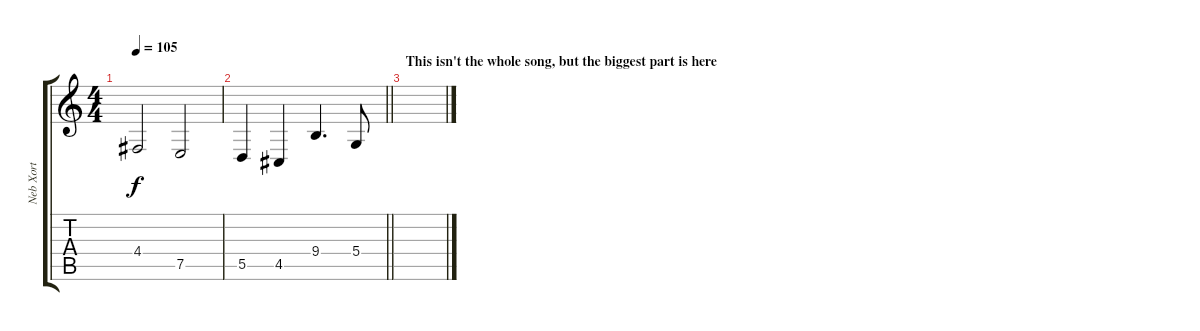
\track ("Neb Xort" "Neb Xort") {instrument stringensemble2}
\staff {score tabs}
\tuning (E4 B3 G3 D3 A2 E2) {hide}
\ts (4 4)
\tempo 105
\clef g2
\ks c
4.4.2{dy f} 7.5.2 |
\barLineRight lightlight
5.5.4 4.5.4 9.4.4{d} 5.4.8 |
\section ("" "This isn't the whole song, but the biggest part is here")
